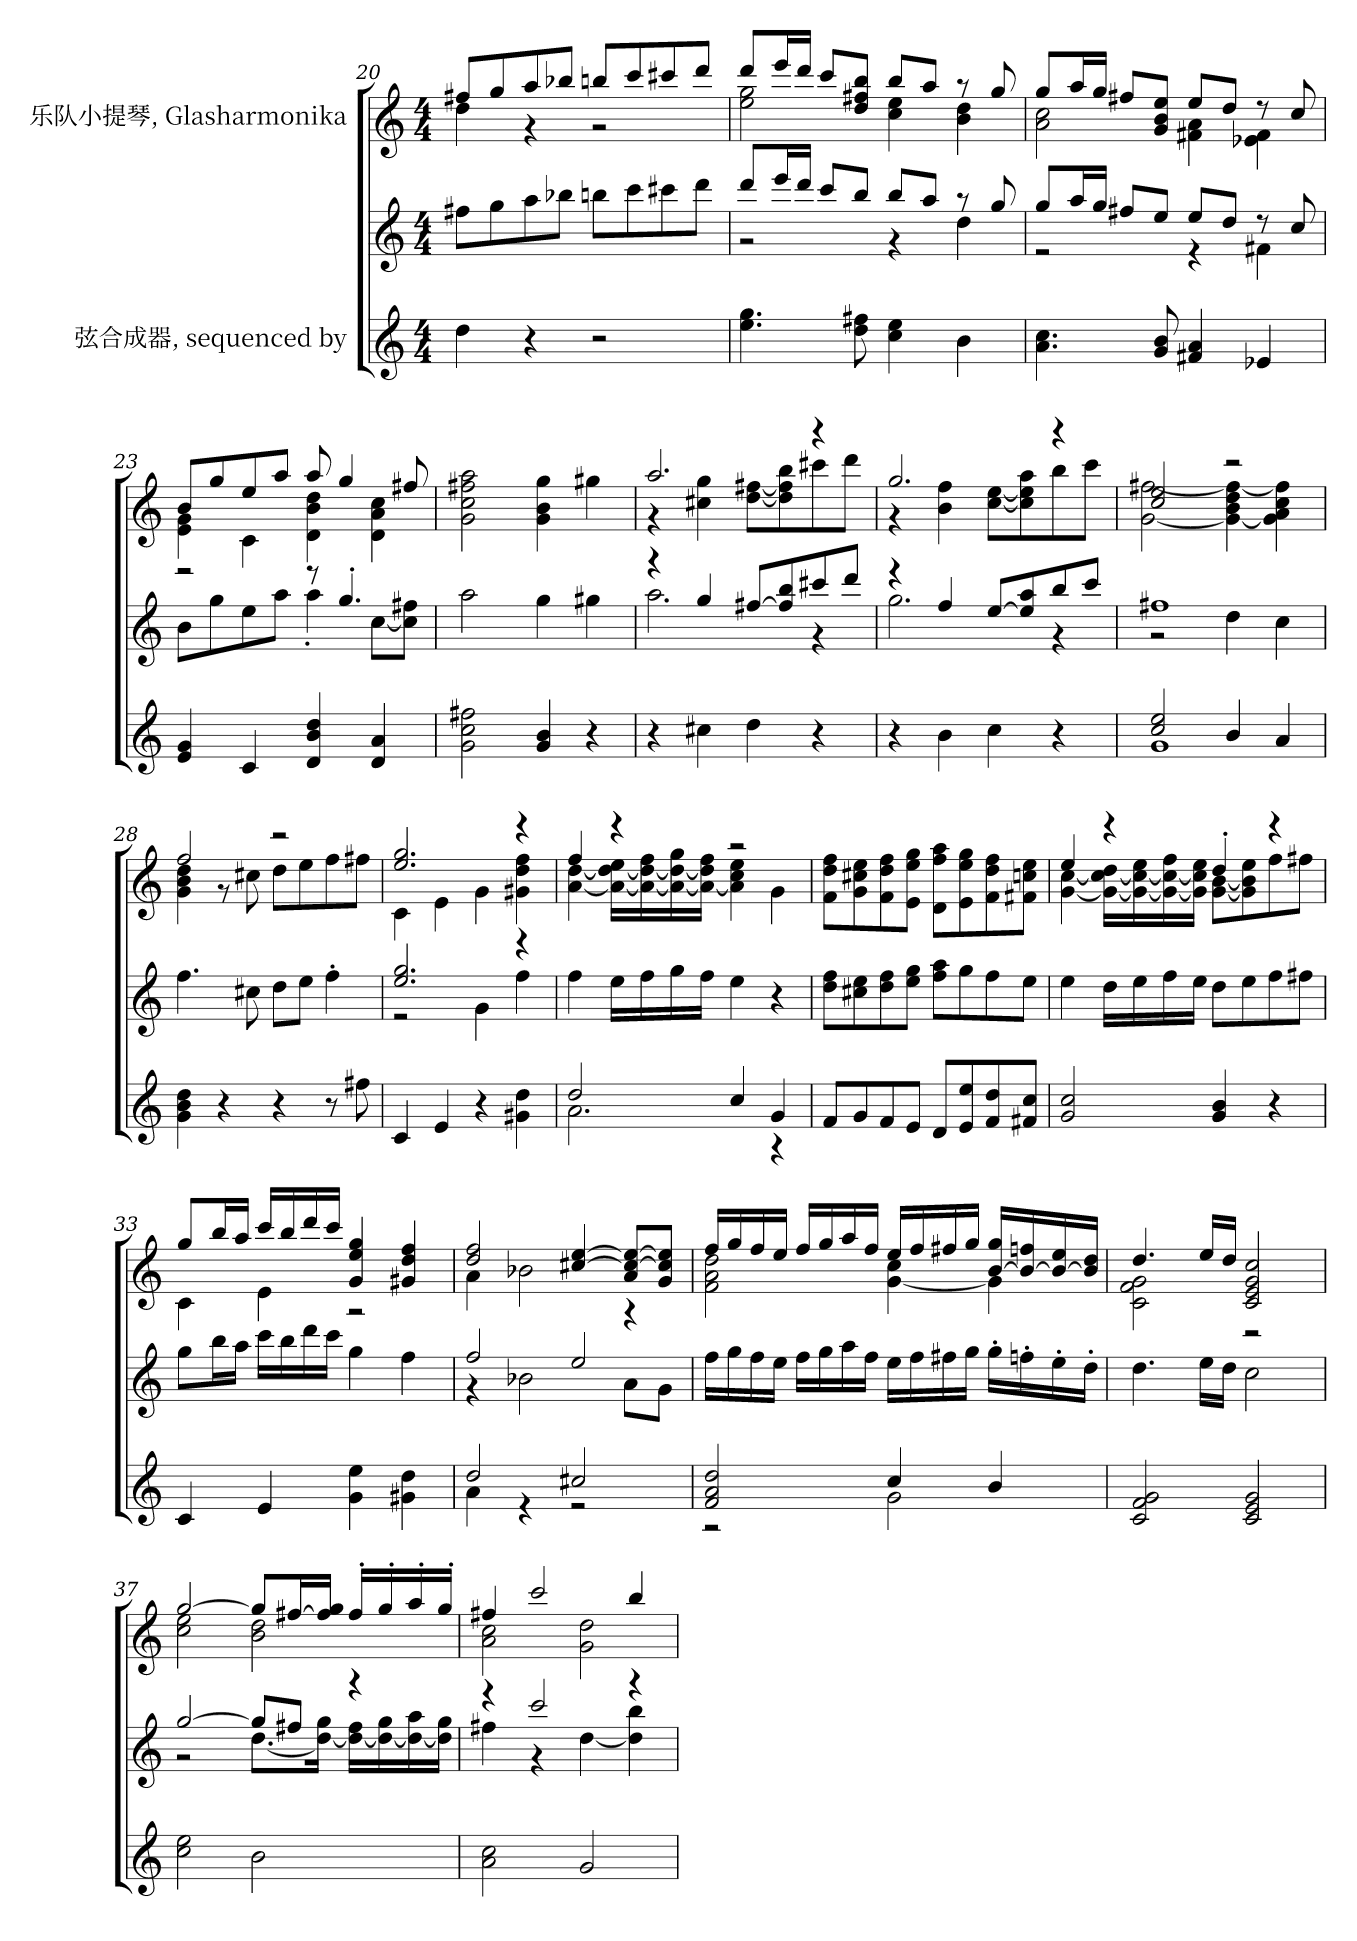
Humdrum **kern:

**kern	**kern	**kern
*part2	*part2	*part1
*staff3	*staff2	*staff1
*I"弦合成器, sequenced by	*	*I"乐队小提琴, Glasharmonika
*clefG2	*clefG2	*clefG2
*k[]	*k[]	*k[]
*M4/4	*M4/4	*M4/4
=20	=20	=20
*	*	*^
4dd\	8ff#X\L	8ff#X/L	4dd\
.	8gg\	8gg/	.
4r	8aa\	8aa/	4r
.	8bb-X\J	8bb-X/J	.
2r	8bbn\L	8bbn/L	2r
.	8ccc\	8ccc/	.
.	8ccc#X\	8ccc#X/	.
.	8ddd\J	8ddd/J	.
=21	=21	=21	=21
*	*^	*	*
4.ee\ 4.gg\	8ddd/L	2r	8ddd/L	2ee\ 2gg\
.	16eee/L	.	16eee/L	.
.	16ddd/JJ	.	16ddd/JJ	.
.	8ccc/L	.	8ccc/L	.
8dd\ 8ff#X\	8bb/J	.	8dd/ 8ff#X/ 8bb/J	.
4cc\ 4ee\	8bb/L	4r	8bb/L	4cc\ 4ee\
.	8aa/J	.	8aa/J	.
4b\	8r	4dd\	8r	4b\ 4dd\
.	8gg/	.	8gg/	.
!!LO:LB:g=z	!!
=22	=22	=22	=22	=22
4.a\ 4.cc\	8gg/L	2r	8gg/L	2a\ 2cc\
.	16aa/L	.	16aa/L	.
.	16gg/JJ	.	16gg/JJ	.
.	8ff#X/L	.	8ff#X/L	.
8g/ 8b/	8ee/J	.	8g/ 8b/ 8ee/J	.
4f#X/ 4a/	8ee/L	4r	8ee/L	4f#X\ 4a\
.	8dd/J	.	8dd/J	.
4e-X/	8r	4f#X\	8r	4e-X\ 4f#\
.	8cc/	.	8cc/	.
=23	=23	=23	=23	=23
4e/ 4g/	2r	8b\L	8b/L	4e\ 4g\
.	.	8gg\	8gg/	.
4c/	.	8ee\	8ee/	4c\
.	.	8aa\J	8aa/J	.
4d/ 4b/ 4dd/	8r	4aa'\	8aa/	4d\ 4b\ 4dd\
.	4.gg'/	.	4gg/	.
4d/ 4a/	.	[8cc\L	.	4d\ 4a\ 4cc\
.	.	8cc\] 8ff#X\J	8ff#X/	.
*	*v	*v	*	*
*	*	*v	*v
=24	=24	=24
2g\ 2cc\ 2ff#X\	2aa\	2g\ 2cc\ 2ff#X\ 2aa\
4g/ 4b/	4gg\	4g\ 4b\ 4gg\
4r	4gg#X\	4gg#X\
=25	=25	=25
*	*^	*^
4r	4r	2.aa\	2.aa/	4r
4cc#X\	4gg/	.	.	4cc#X\ 4gg\
4dd\	[8ff#X/L	.	.	[8dd\ [8ff#X\L
.	8ff#/] 8bb/	.	.	8dd\] 8ff#\] 8bb\
4r	8ccc#X/	4r	4r	8ccc#X\
.	8ddd/J	.	.	8ddd\J
!!LO:LB:g=z	!!
=26	=26	=26	=26	=26
4r	4r	2.gg\	2.gg/	4r
4b\	4ff/	.	.	4b\ 4ff\
4cc\	[8ee/L	.	.	[8cc\ [8ee\L
.	8ee/] 8aa/	.	.	8cc\] 8ee\] 8aa\
4r	8bb/	4r	4r	8bb\
.	8ccc/J	.	.	8ccc\J
=27	=27	=27	=27	=27
*^	*	*	*	*
2cc/ 2ee/	1g	1ff#X	2r	2cc/ 2ee/	[2g\ [2ff#X\
4b/	.	.	4dd\	2r	4g\_ 4b\ 4dd\ 4ff#\_
4a/	.	.	4cc\	.	4g\] 4a\ 4cc\ 4ff#\]
*v	*v	*	*	*	*
*	*v	*v	*	*
=28	=28	=28	=28
4g\ 4b\ 4dd\	4.ff\	2ff/	4g\ 4b\ 4dd\
4r	.	.	8r
.	8cc#X\	.	8cc#X\
4r	8dd\L	2r	8dd\L
.	8ee\J	.	8ee\
8r	4ff'\	.	8ff\
8ff#X\	.	.	8ff#X\J
=29	=29	=29	=29
*	*^	*	*
4c/	2.ee/ 2.gg/	2r	2.ee/ 2.gg/	4c\
4e/	.	.	.	4e\
4r	.	4g\	.	4g\
4g#X\ 4dd\	4r	4ff\	4r	4g#X\ 4dd\ 4ff\
*	*v	*v	*	*
!!LO:LB:g=z	!!
=30	=30	=30	=30
*^	*	*	*
2dd/	2.a\	4ff\	4ff/	[4a\ [4dd\
.	.	16ee\LL	4r	16a\_ 16dd\_ 16ee\LL
.	.	16ff\	.	16a\_ 16dd\_ 16ff\
.	.	16gg\	.	16a\_ 16dd\_ 16gg\
.	.	16ff\JJ	.	16a\_ 16dd\] 16ff\JJ
4cc/	.	4ee\	2r	4a\] 4cc\ 4ee\
4g/	4r	4r	.	4g\
*v	*v	*	*v	*v
=31	=31	=31
8f/L	8dd\ 8ff\L	8f\ 8dd\ 8ff\L
8g/	8cc#X\ 8ee\	8g\ 8cc#X\ 8ee\
8f/	8dd\ 8ff\	8f\ 8dd\ 8ff\
8e/J	8ee\ 8gg\J	8e\ 8ee\ 8gg\J
8d/L	8ff\ 8aa\L	8d\ 8ff\ 8aa\L
8e/ 8ee/	8gg\	8e\ 8ee\ 8gg\
8f/ 8dd/	8ff\	8f\ 8dd\ 8ff\
8f#X/ 8cc/J	8ee\J	8f#X\ 8ccn\ 8ee\J
=32	=32	=32
*	*	*^
2g/ 2cc/	4ee\	4ee/	[4g\ [4cc\
.	16dd\LL	4r	16g\_ 16cc\_ 16dd\LL
.	16ee\	.	16g\_ 16cc\_ 16ee\
.	16ff\	.	16g\_ 16cc\_ 16ff\
.	16ee\JJ	.	16g\] 16cc\] 16ee\JJ
4g/ 4b/	8dd\L	4dd'/	[8g\ [8b\L
.	8ee\	.	8g\] 8b\] 8ee\
4r	8ff\	4r	8ff\
.	8ff#X\J	.	8ff#X\J
!!LO:PB:g=z	!!
=33	=33	=33	=33
4c/	8gg\L	8gg/L	4c\
.	16bb\L	16bb/L	.
.	16aa\JJ	16aa/JJ	.
4e/	16ccc\LL	16ccc/LL	4e\
.	16bb\	16bb/	.
.	16ddd\	16ddd/	.
.	16ccc\JJ	16ccc/JJ	.
4g\ 4ee\	4gg\	4g/ 4ee/ 4gg/	2r
4g#X\ 4dd\	4ff\	4g#X/ 4dd/ 4ff/	.
=34	=34	=34	=34
*^	*^	*	*
2dd/	4a\	2ff/	4r	2dd/ 2ff/	4a\
.	4r	.	2b-X\	.	2b-X\
2cc#X/	2r	2ee/	.	[4cc#X/ [4ee/	.
.	.	.	8a\L	8a/ 8cc#/_ 8ee/_L	4r
.	.	.	8g\J	8g/ 8cc#/] 8ee/]J	.
*	*	*v	*v	*	*
=35	=35	=35	=35	=35
2f/ 2a/ 2dd/	2r	16ff\LL	16ff/LL	2f\ 2a\ 2dd\
.	.	16gg\	16gg/	.
.	.	16ff\	16ff/	.
.	.	16ee\JJ	16ee/JJ	.
.	.	16ff\LL	16ff/LL	.
.	.	16gg\	16gg/	.
.	.	16aa\	16aa/	.
.	.	16ff\JJ	16ff/JJ	.
4cc/	2g\	16ee\LL	16ee/LL	[4g\ 4cc\
.	.	16ff\	16ff/	.
.	.	16ff#X\	16ff#X/	.
.	.	16gg\JJ	16gg/JJ	.
4b/	.	16gg'\LL	[16b/ 16gg/LL	4g\]
.	.	16ffn'\	16b/_ 16ffn/	.
.	.	16ee'\	16b/_ 16ee/	.
.	.	16dd'\JJ	16b/] 16dd/JJ	.
*v	*v	*	*	*
!!LO:LB:g=z	!!
=36	=36	=36	=36
2c/ 2f/ 2g/	4.dd\	4.dd/	2c\ 2f\ 2g\
.	16ee\LL	16ee/LL	.
.	16dd\JJ	16dd/JJ	.
2c/ 2e/ 2g/	2cc\	2c/ 2e/ 2g/ 2cc/	2r
=37	=37	=37	=37
*	*^	*	*
2cc\ 2ee\	[2gg/	2r	[2gg/	2cc\ 2ee\
2b\	8gg/L]	[8.dd\L	8gg/L]	2b\ 2dd\
.	8ff#X/J	.	[16ff#X/L	.
.	.	16dd\_ 16gg\Jk	16ff#/] 16gg/JJ	.
.	4r	16dd\_ 16ff#\LL	16ff#'/LL	.
.	.	16dd\_ 16gg\	16gg'/	.
.	.	16dd\_ 16aa\	16aa'/	.
.	.	16dd\] 16gg\JJ	16gg'/JJ	.
=38	=38	=38	=38	=38
2a\ 2cc\	4r	4ff#X\	4ff#X/	2a\ 2cc\
.	2ccc/	4r	2ccc/	.
2g/	.	[4dd\	.	2g\ 2dd\
.	4r	4dd\] 4bb\	4bb/	.
*	*v	*v	*	*
*	*	*v	*v
=	=	=
*-	*-	*-
